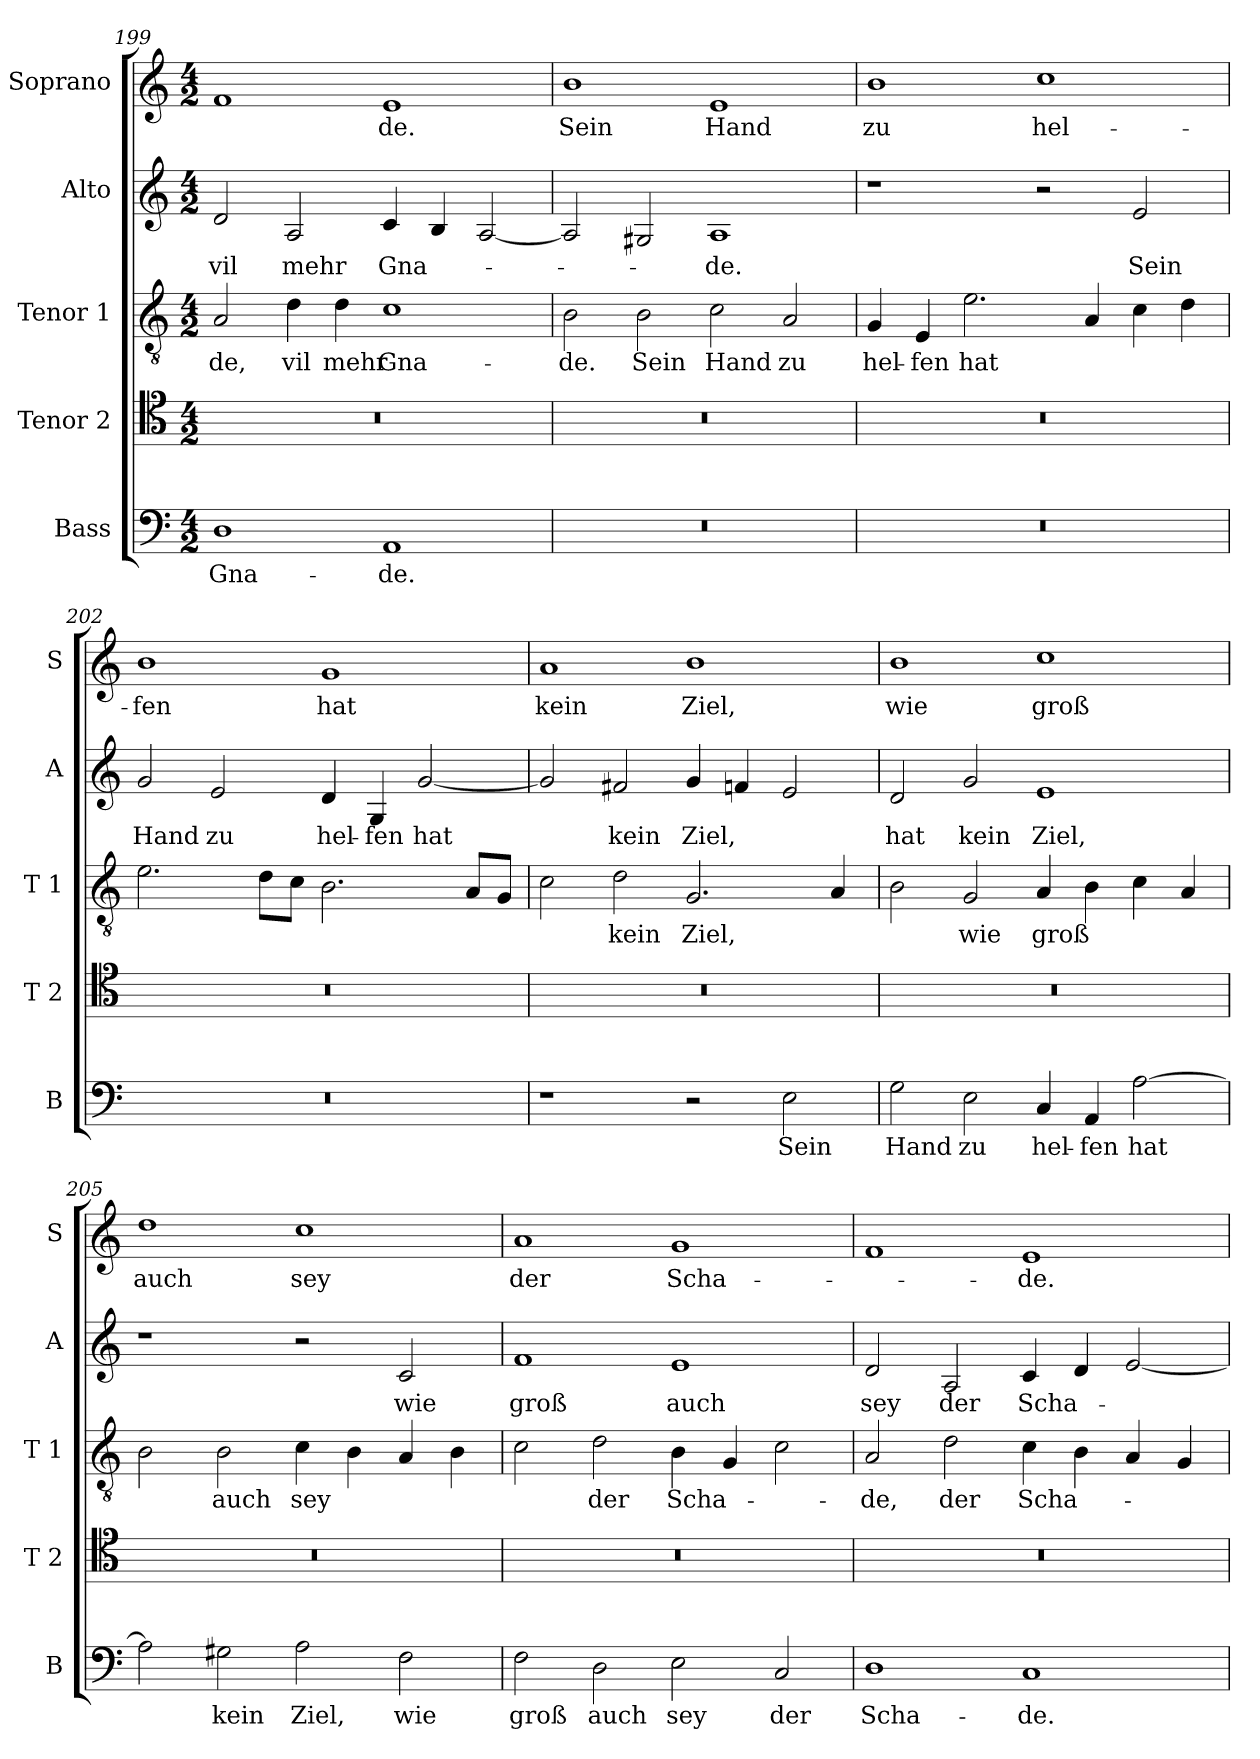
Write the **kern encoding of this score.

**kern	**text	**kern	**kern	**text	**kern	**text	**kern	**text
*part5	*part5	*part4	*part3	*part3	*part2	*part2	*part1	*part1
*staff5	*staff5	*staff4	*staff3	*staff3	*staff2	*staff2	*staff1	*staff1
*I"Bass	*	*I"Tenor 2	*I"Tenor 1	*	*I"Alto	*	*I"Soprano	*
*I'B	*	*I'T 2	*I'T 1	*	*I'A	*	*I'S	*
*clefF4	*	*clefC4	*clefGv2	*	*clefG2	*	*clefG2	*
*k[]	*	*k[]	*k[]	*	*k[]	*	*k[]	*
*C:	*	*C:	*C:	*	*C:	*	*C:	*
*M4/2	*	*M4/2	*M4/2	*	*M4/2	*	*M4/2	*
=199	=199	=199	=199	=199	=199	=199	=199	=199
!	!LO:LY:b	!	!	!LO:LY:b	!	!LO:LY:b	!	!
1D	Gna-	0r	2A/	-de,	2d/	vil	1f	.
!	!	!	!	!LO:LY:b	!	!LO:LY:b	!	!
.	.	.	4d\	vil	2A/	mehr	.	.
!	!	!	!	!LO:LY:b	!	!	!	!
.	.	.	4d\	mehr	.	.	.	.
!	!LO:LY:b	!	!	!LO:LY:b	!	!LO:LY:b	!	!LO:LY:b
1AA	-de.	.	1c	Gna-	4c/	Gna-	1e	-de.
.	.	.	.	.	4B/	.	.	.
.	.	.	.	.	[2A/	.	.	.
=200	=200	=200	=200	=200	=200	=200	=200	=200
!	!	!	!	!LO:LY:b	!	!	!	!LO:LY:b
0r	.	0r	2B\	-de.	2A/]	.	1b	Sein
!	!	!	!	!LO:LY:b	!	!	!	!
.	.	.	2B\	Sein	2G#X/	.	.	.
!	!	!	!	!LO:LY:b	!	!LO:LY:b	!	!LO:LY:b
.	.	.	2c\	Hand	1A	-de.	1e	Hand
!	!	!	!	!LO:LY:b	!	!	!	!
.	.	.	2A/	zu	.	.	.	.
!!LO:LB:g=z
=201	=201	=201	=201	=201	=201	=201	=201	=201
!	!	!	!	!LO:LY:b	!	!	!	!LO:LY:b
0r	.	0r	4G/	hel-	1r	.	1b	zu
!	!	!	!	!LO:LY:b	!	!	!	!
.	.	.	4E/	-fen	.	.	.	.
!	!	!	!	!LO:LY:b	!	!	!	!
.	.	.	2.e\	hat	.	.	.	.
!	!	!	!	!	!	!	!	!LO:LY:b
.	.	.	.	.	2r	.	1cc	hel-
.	.	.	4A/	.	.	.	.	.
!	!	!	!	!	!	!LO:LY:b	!	!
.	.	.	4c\	.	2e/	Sein	.	.
.	.	.	4d\	.	.	.	.	.
=202	=202	=202	=202	=202	=202	=202	=202	=202
!	!	!	!	!	!	!LO:LY:b	!	!LO:LY:b
0r	.	0r	2.e\	.	2g/	Hand	1b	-fen
!	!	!	!	!	!	!LO:LY:b	!	!
.	.	.	.	.	2e/	zu	.	.
.	.	.	8d\L	.	.	.	.	.
.	.	.	8c\J	.	.	.	.	.
!	!	!	!	!	!	!LO:LY:b	!	!LO:LY:b
.	.	.	2.B\	.	4d/	hel-	1g	hat
!	!	!	!	!	!	!LO:LY:b	!	!
.	.	.	.	.	4G/	-fen	.	.
!	!	!	!	!	!	!LO:LY:b	!	!
.	.	.	.	.	[2g/	hat	.	.
.	.	.	8A/L	.	.	.	.	.
.	.	.	8G/J	.	.	.	.	.
=203	=203	=203	=203	=203	=203	=203	=203	=203
!	!	!	!	!	!	!	!	!LO:LY:b
1r	.	0r	2c\	.	2g/]	.	1a	kein
!	!	!	!	!LO:LY:b	!	!LO:LY:b	!	!
.	.	.	2d\	kein	2f#X/	kein	.	.
!	!	!	!	!LO:LY:b	!	!LO:LY:b	!	!LO:LY:b
2r	.	.	2.G/	Ziel,	4g/	Ziel,	1b	Ziel,
.	.	.	.	.	4fn/	.	.	.
!	!LO:LY:b	!	!	!	!	!	!	!
2E\	Sein	.	.	.	2e/	.	.	.
.	.	.	4A/	.	.	.	.	.
=204	=204	=204	=204	=204	=204	=204	=204	=204
!	!LO:LY:b	!	!	!	!	!LO:LY:b	!	!LO:LY:b
2G\	Hand	0r	2B\	.	2d/	hat	1b	wie
!	!LO:LY:b	!	!	!LO:LY:b	!	!LO:LY:b	!	!
2E\	zu	.	2G/	wie	2g/	kein	.	.
!	!LO:LY:b	!	!	!LO:LY:b	!	!LO:LY:b	!	!LO:LY:b
4C/	hel-	.	4A/	groß	1e	Ziel,	1cc	groß
!	!LO:LY:b	!	!	!	!	!	!	!
4AA/	-fen	.	4B\	.	.	.	.	.
!	!LO:LY:b	!	!	!	!	!	!	!
[2A\	hat	.	4c\	.	.	.	.	.
.	.	.	4A/	.	.	.	.	.
=205	=205	=205	=205	=205	=205	=205	=205	=205
!	!	!	!	!	!	!	!	!LO:LY:b
2A\]	.	0r	2B\	.	1r	.	1dd	auch
!	!LO:LY:b	!	!	!LO:LY:b	!	!	!	!
2G#X\	kein	.	2B\	auch	.	.	.	.
!	!LO:LY:b	!	!	!LO:LY:b	!	!	!	!LO:LY:b
2A\	Ziel,	.	4c\	sey	2r	.	1cc	sey
.	.	.	4B\	.	.	.	.	.
!	!LO:LY:b	!	!	!	!	!LO:LY:b	!	!
2F\	wie	.	4A/	.	2c/	wie	.	.
.	.	.	4B\	.	.	.	.	.
!!LO:LB:g=z
=206	=206	=206	=206	=206	=206	=206	=206	=206
!	!LO:LY:b	!	!	!	!	!LO:LY:b	!	!LO:LY:b
2F\	groß	0r	2c\	.	1f	groß	1a	der
!	!LO:LY:b	!	!	!LO:LY:b	!	!	!	!
2D\	auch	.	2d\	der	.	.	.	.
!	!LO:LY:b	!	!	!LO:LY:b	!	!LO:LY:b	!	!LO:LY:b
2E\	sey	.	4B\	Scha-	1e	auch	1g	Scha-
.	.	.	4G/	.	.	.	.	.
!	!LO:LY:b	!	!	!	!	!	!	!
2C/	der	.	2c\	.	.	.	.	.
=207	=207	=207	=207	=207	=207	=207	=207	=207
!	!LO:LY:b	!	!	!LO:LY:b	!	!LO:LY:b	!	!
1D	Scha-	0r	2A/	-de,	2d/	sey	1f	.
!	!	!	!	!LO:LY:b	!	!LO:LY:b	!	!
.	.	.	2d\	der	2A/	der	.	.
!	!LO:LY:b	!	!	!LO:LY:b	!	!LO:LY:b	!	!LO:LY:b
1C	-de.	.	4c\	Scha-	4c/	Scha-	1e	-de.
.	.	.	4B\	.	4d/	.	.	.
.	.	.	4A/	.	[2e/	.	.	.
.	.	.	4G/	.	.	.	.	.
=	=	=	=	=	=	=	=	=
*-	*-	*-	*-	*-	*-	*-	*-	*-
